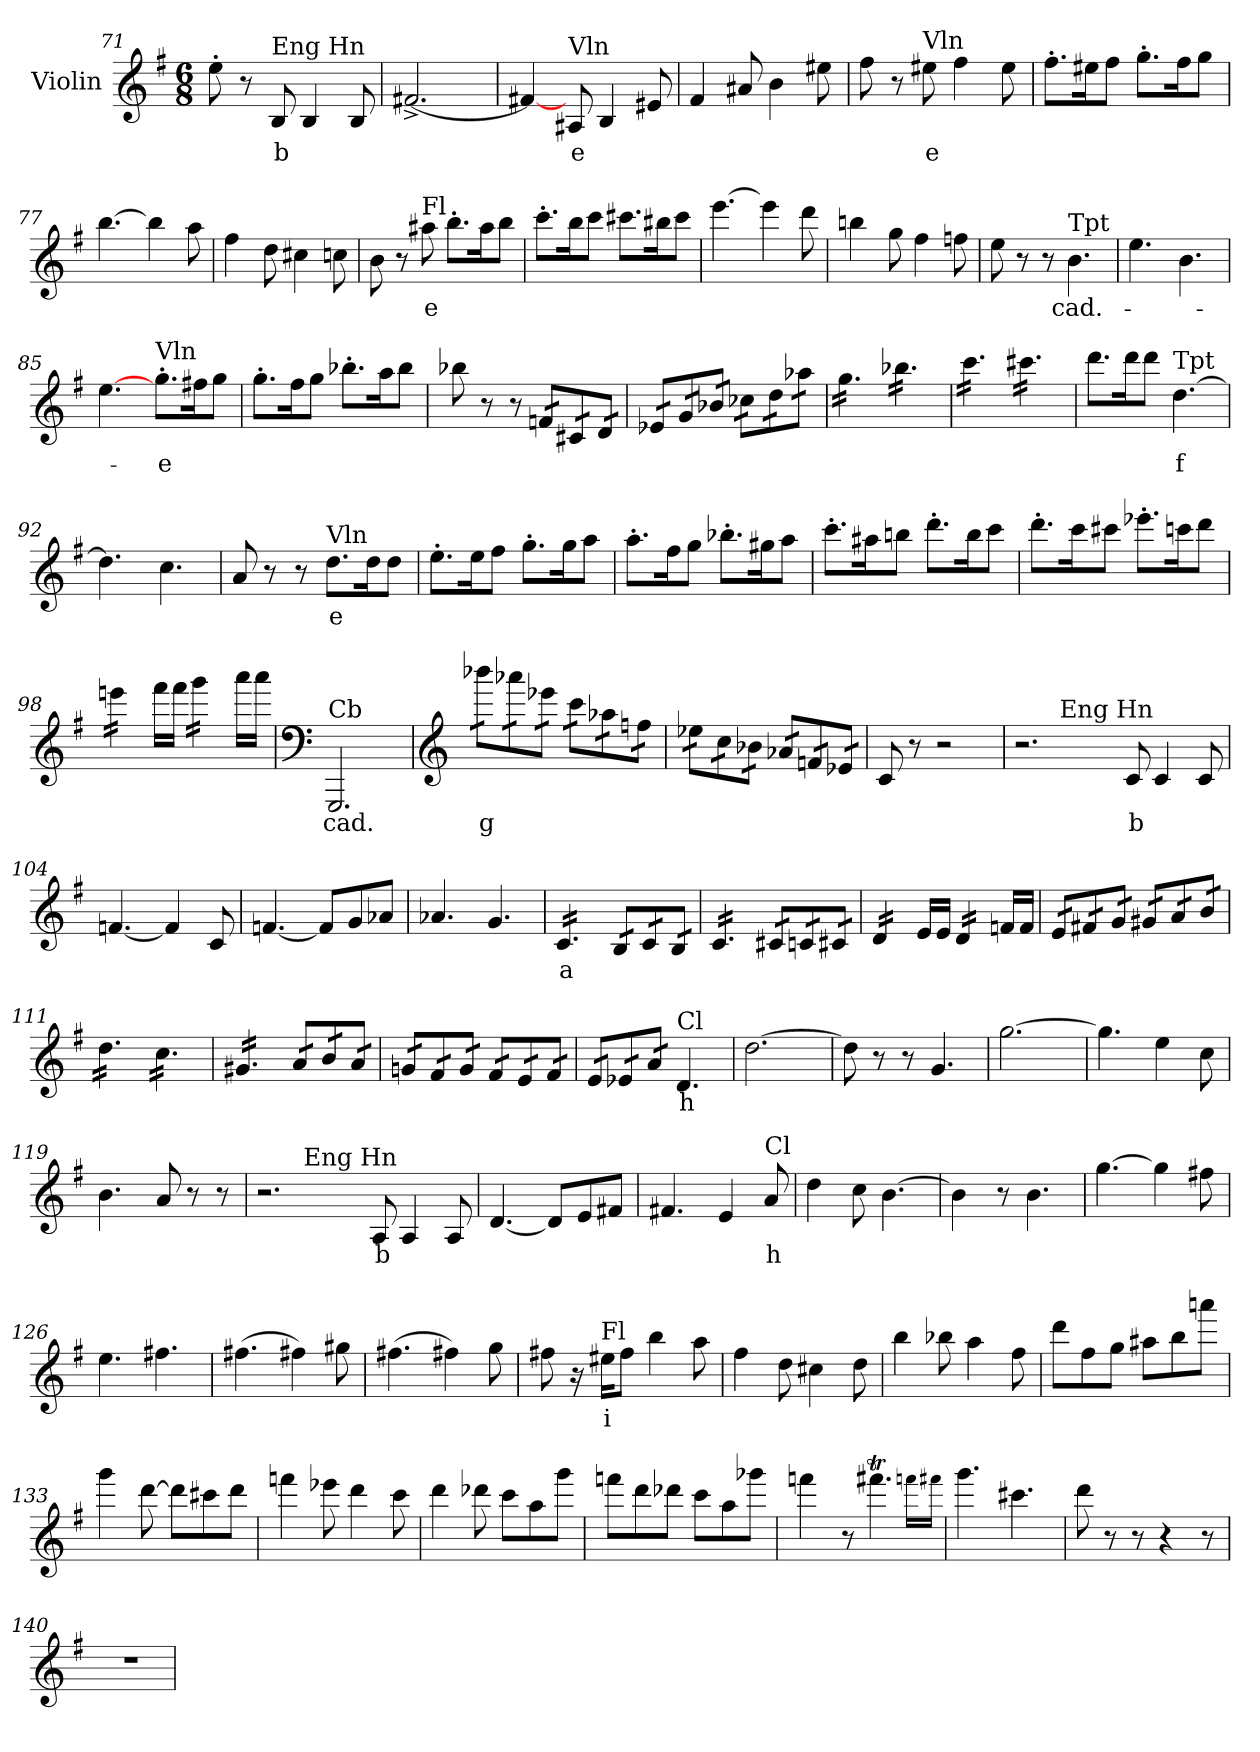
**kern	**text
*part1	*part1
*staff1	*staff1
*I"Violin	*
*I'Vln.	*
*clefG2	*
*k[f#]	*
*M6/8	*
=71	=71
8ee'	.
8r	.
!LO:TX:a:t=Eng Hn	!
!	!LO:LY:color=#FF0000
8B	b
4B	.
8B	.
=72	=72
[2.f#X^	.
=73	=73
4f#X_	.
!LO:TX:a:t=Vln	!
!	!LO:LY:color=#FF0000
8A#X	e
4B	.
8e#X	.
=74	=74
4f#	.
8a#X	.
4b	.
8ee#X	.
=75	=75
8ff#	.
8r	.
!LO:TX:a:t=Vln	!
!	!LO:LY:color=#FF0000
8ee#X	e
4ff#	.
8ee#	.
=76	=76
8.ff#'\L	.
16ee#X\K	.
8ff#\J	.
8.gg'\L	.
16ff#\K	.
8gg\J	.
=77	=77
[4.bb	.
4bb]	.
8aa	.
=78	=78
4ff#	.
8dd	.
4cc#X	.
8ccn	.
=79	=79
8b	.
8r	.
!LO:TX:a:t=Fl	!
!	!LO:LY:color=#FF0000
8aa#X	e
8.bb'\L	.
16aa#\K	.
8bb\J	.
=80	=80
8.ccc'\L	.
16bb\K	.
8ccc\J	.
8.ccc#X\L	.
16bb#X\K	.
8ccc#\J	.
=81	=81
[4.eee	.
4eee]	.
8ddd	.
=82	=82
4bbn	.
8gg	.
4ff#	.
8ffn	.
=83	=83
8ee	.
8r	.
8r	.
!LO:TX:a:t=Tpt	!
!	!LO:LY:color=#FF0000
4.b	cad.-
=84	=84
4.ee	.
4.b	.
=85	=85
[4.ee	.
!LO:TX:a:t=Vln	!
!	!LO:LY:color=#FF0000
8.gg'\L	e
16ff#X\K	.
8gg\J	.
=86	=86
8.gg'\L	.
16ff#\K	.
8gg\J	.
8.bb-X'\L	.
16aa\K	.
8bb-\J	.
=87	=87
8bb-X	.
8r	.
8r	.
*tremolo	*
16fn/LL	.
16fn/	.
16c#X/	.
16c#X/	.
16d/	.
16d/JJ	.
=88	=88
16e-X/LL	.
16e-X/	.
16g/	.
16g/	.
16b-X/	.
16b-X/JJ	.
16cc-X\LL	.
16cc-X\	.
16dd\	.
16dd\	.
16aa-X\	.
16aa-X\JJ	.
=89	=89
16ggLL	.
16gg	.
16gg	.
16gg	.
16gg	.
16ggJJ	.
16bb-XLL	.
16bb-X	.
16bb-X	.
16bb-X	.
16bb-X	.
16bb-XJJ	.
=90	=90
16cccLL	.
16ccc	.
16ccc	.
16ccc	.
16ccc	.
16cccJJ	.
16ccc#XLL	.
16ccc#X	.
16ccc#X	.
16ccc#X	.
16ccc#X	.
16ccc#XJJ	.
*Xtremolo	*
=91	=91
8.ddd\L	.
16ddd\K	.
8ddd\J	.
!LO:TX:a:t=Tpt	!
!	!LO:LY:color=#FF0000
[4.dd	f
=92	=92
4.dd]	.
4.cc	.
=93	=93
8a	.
8r	.
8r	.
!LO:TX:a:t=Vln	!
!	!LO:LY:color=#FF0000
8.dd\L	e
16dd\K	.
8dd\J	.
=94	=94
8.ee'\L	.
16ee\K	.
8ff#\J	.
8.gg'\L	.
16gg\K	.
8aa\J	.
=95	=95
8.aa'\L	.
16ff#\K	.
8gg\J	.
8.bb-X'\L	.
16gg#X\K	.
8aa\J	.
=96	=96
8.ccc'\L	.
16aa#X\K	.
8bbn\J	.
8.ddd'\L	.
16bb\K	.
8ccc\J	.
=97	=97
8.ddd'\L	.
16ccc\K	.
8ccc#X\J	.
8.eee-X'\L	.
16cccn\K	.
8ddd\J	.
=98	=98
*tremolo	*
16eeenLL	.
16eeen	.
16eeen	.
16eeenJJ	.
*Xtremolo	*
16fff#\LL	.
16fff#\JJ	.
*tremolo	*
16gggLL	.
16ggg	.
16ggg	.
16gggJJ	.
*Xtremolo	*
16aaa\LL	.
16aaa\JJ	.
=99	=99
*clefF4	*
!LO:TX:a:t=Cb	!
!	!LO:LY:color=#FF0000
2.GGG	cad.
=100	=100
*clefG2	*
!LO:TX:a:t=Vln	!
!	!LO:LY:color=#FF0000
*tremolo	*
16bbb-X\LL	g
16bbb-X\	.
16aaa-X\	.
16aaa-X\	.
16eee-X\	.
16eee-X\JJ	.
16ccc\LL	.
16ccc\	.
16aa-X\	.
16aa-X\	.
16ffn\	.
16ffn\JJ	.
=101	=101
16ee-X\LL	.
16ee-X\	.
16cc\	.
16cc\	.
16b-X\	.
16b-X\JJ	.
16a-X/LL	.
16a-X/	.
16fn/	.
16fn/	.
16e-X/	.
16e-X/JJ	.
*Xtremolo	*
=102	=102
8c	.
8r	.
2r	.
=103	=103
*^	*
2.r	4ryy	.
!	!LO:TX:a:t=Eng Hn	!
.	1ryy	.
!	!	!LO:LY:color=#FF0000
8c	.	b
4c	.	.
8c	.	.
*v	*v	*
=104	=104
[4.f	.
4f]	.
8c	.
=105	=105
[4.f	.
8f/L]	.
8g/	.
8a-X/J	.
=106	=106
4.a-X	.
4.g	.
=107	=107
!LO:TX:a:t=Vln	!
!	!LO:LY:color=#FF0000
*tremolo	*
16cLL	a
16c	.
16c	.
16c	.
16c	.
16cJJ	.
16B/LL	.
16B/	.
16c/	.
16c/	.
16B/	.
16B/JJ	.
=108	=108
16cLL	.
16c	.
16c	.
16c	.
16c	.
16cJJ	.
16c#X/LL	.
16c#X/	.
16cn/	.
16cn/	.
16c#X/	.
16c#X/JJ	.
=109	=109
16dLL	.
16d	.
16d	.
16dJJ	.
*Xtremolo	*
16e/LL	.
16e/JJ	.
*tremolo	*
16dLL	.
16d	.
16d	.
16dJJ	.
*Xtremolo	*
16fn/LL	.
16f/JJ	.
=110	=110
*tremolo	*
16e/LL	.
16e/	.
16f#X/	.
16f#X/	.
16g/	.
16g/JJ	.
16g#X/LL	.
16g#X/	.
16a/	.
16a/	.
16b/	.
16b/JJ	.
=111	=111
16ddLL	.
16dd	.
16dd	.
16dd	.
16dd	.
16ddJJ	.
16ccLL	.
16cc	.
16cc	.
16cc	.
16cc	.
16ccJJ	.
=112	=112
16g#XLL	.
16g#X	.
16g#X	.
16g#X	.
16g#X	.
16g#XJJ	.
16a/LL	.
16a/	.
16b/	.
16b/	.
16a/	.
16a/JJ	.
=113	=113
16gn/LL	.
16gn/	.
16f#/	.
16f#/	.
16g/	.
16g/JJ	.
16f#/LL	.
16f#/	.
16e/	.
16e/	.
16f#/	.
16f#/JJ	.
=114	=114
16e/LL	.
16e/	.
16e-X/	.
16e-X/	.
16a/	.
16a/JJ	.
*Xtremolo	*
!LO:TX:a:t=Cl	!
!	!LO:LY:color=#FF0000
4.d	h
=115	=115
[2.dd	.
=116	=116
8dd]	.
8r	.
8r	.
4.g	.
=117	=117
[2.gg	.
=118	=118
4.gg]	.
4ee	.
8cc	.
=119	=119
4.b	.
8a	.
8r	.
8r	.
=120	=120
*^	*
2.r	4ryy	.
!	!LO:TX:a:t=Eng Hn	!
.	1ryy	.
!	!	!LO:LY:color=#FF0000
8A	.	b
4A	.	.
8A	.	.
*v	*v	*
=121	=121
[4.d	.
8d/L]	.
8e/	.
8f#X/J	.
=122	=122
4.f#X	.
4e	.
!LO:TX:a:t=Cl	!
!	!LO:LY:color=#FF0000
8a	h
=123	=123
4dd	.
8cc	.
[4.b	.
=124	=124
4b]	.
8r	.
4.b	.
=125	=125
[4.gg	.
4gg]	.
8ff#X	.
=126	=126
4.ee	.
4.ff#X	.
=127	=127
[4.ff#X	.
4ff#X]	.
8gg#X	.
=128	=128
[4.ff#X	.
4ff#X]	.
8gg	.
=129	=129
8ff#X	.
16r	.
!LO:TX:a:t=Fl	!
!	!LO:LY:color=#FF0000
16ee#X\KL	i
8ff#\J	.
4bb	.
8aa	.
=130	=130
4ff#	.
8dd	.
4cc#X	.
8dd	.
=131	=131
4bb	.
8bb-X	.
4aa	.
8ff#	.
=132	=132
8ddd\L	.
8ff#\	.
8gg\J	.
8aa#X\L	.
8bb\	.
8aaan\J	.
=133	=133
4ggg	.
[8ddd	.
8ddd\L]	.
8ccc#X\	.
8ddd\J	.
=134	=134
4fffn	.
8eee-X	.
4ddd	.
8ccc	.
=135	=135
4ddd	.
8ddd-X	.
8ccc\L	.
8aa\	.
8ggg\J	.
=136	=136
8fffn\L	.
8ddd\	.
8ddd-X\J	.
8ccc\L	.
8aa\	.
8ggg-X\J	.
=137	=137
4fffn	.
8r	.
4.fff#Xt	.
16qfffn\LL	.
16qfff#X\JJ	.
=138	=138
4.ggg	.
4.ccc#X	.
=139	=139
8ddd	.
8r	.
8r	.
4r	.
8r	.
=140	=140
2.r	.
=	=
*-	*-
